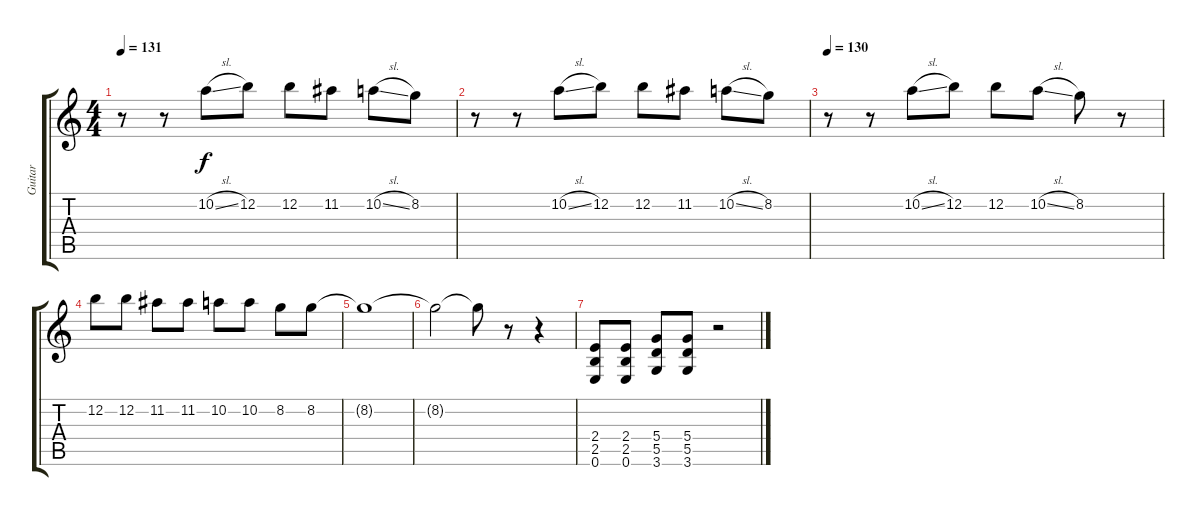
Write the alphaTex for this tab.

\track ("Guitar" "Guitar") {instrument distortionguitar}
\staff {score tabs}
\tuning (E4 B3 G3 D3 A2 E2) {hide}
\ts (4 4)
\tempo 131
\clef g2
\ks c
r.8{dy f} r.8 10.2{sl}.8 12.2.8 12.2.8 11.2.8 10.2{sl}.8 8.2.8 |
r.8 r.8 10.2{sl}.8 12.2.8 12.2.8 11.2.8 10.2{sl}.8 8.2.8 |
\tempo 130
r.8 r.8 10.2{sl}.8 12.2.8 12.2.8 10.2{sl}.8 8.2.8 r.8 |
12.2.8 12.2.8 11.2.8 11.2.8 10.2.8 10.2.8 8.2.8 8.2.8 |
8.2{t}.1{volume 5} |
8.2{t}.2 8.2{t}.8 r.8 r.4 |
(2.4 2.5 0.6).8{volume 13} (2.4 2.5 0.6).8 (5.4 5.5 3.6).8 (5.4 5.5 3.6).8 r.2
